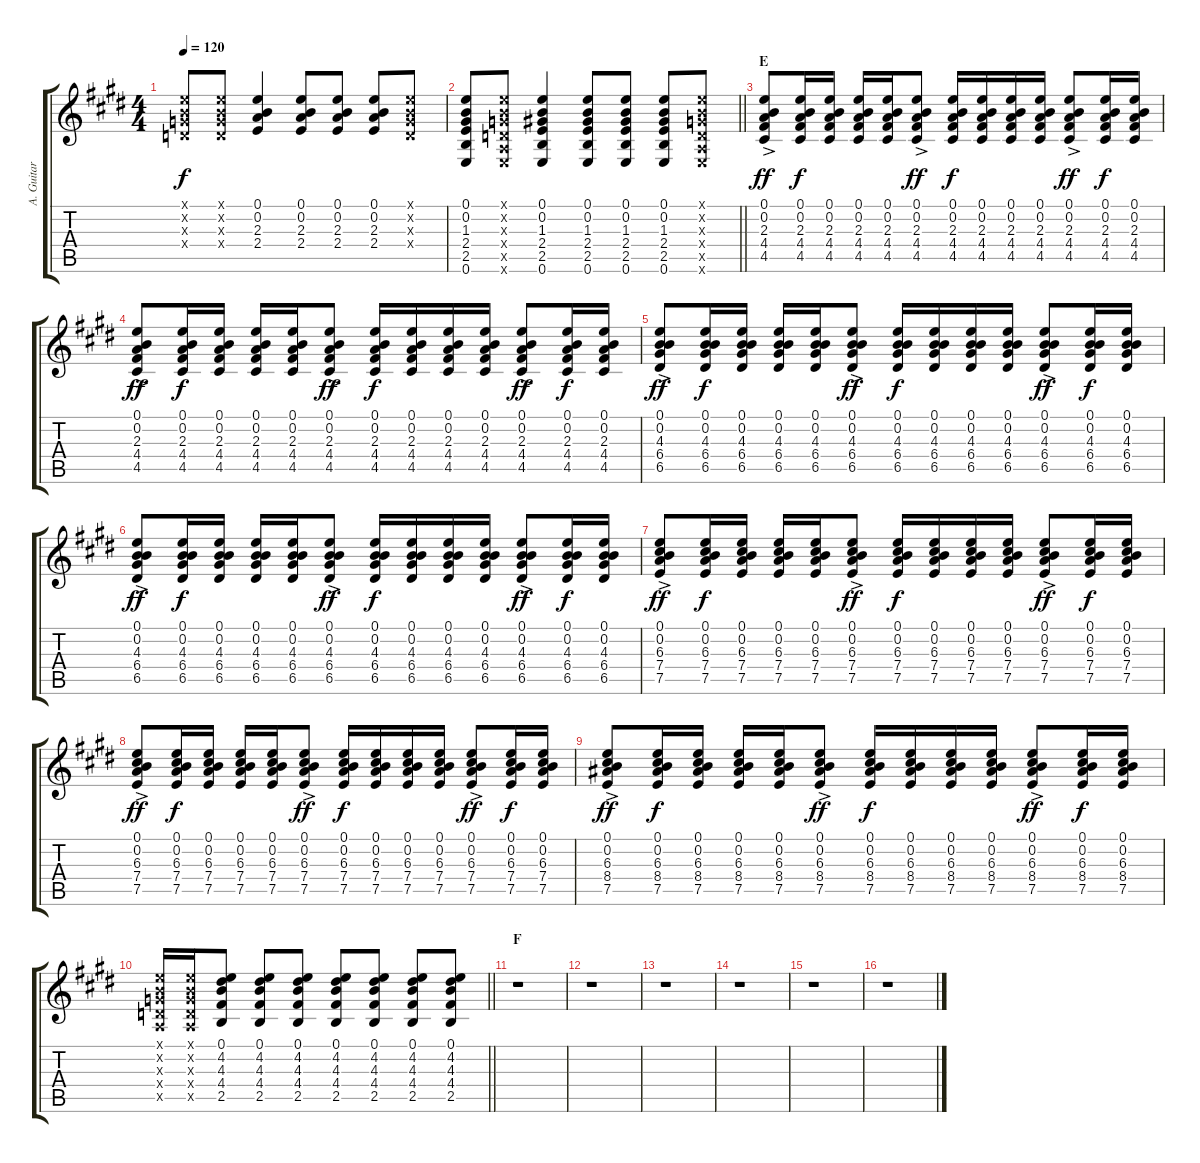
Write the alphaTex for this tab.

\track ("A. Guitar" "A. Guitar") {instrument acousticguitarsteel}
\staff {score tabs}
\tuning (E4 B3 G3 D3 A2 E2) {hide}
\ts (4 4)
\tempo 120
\clef g2
\ks e
(0.1{x} 0.2{x} 0.3{x} 0.4{x}).8{dy f} (0.1{x} 0.2{x} 0.3{x} 0.4{x}).8 (0.1 0.2 2.3 2.4).4 (0.1 0.2 2.3 2.4).8 (0.1 0.2 2.3 2.4).8 (0.1 0.2 2.3 2.4).8 (0.1{x} 0.2{x} 0.3{x} 0.4{x}).8 |
\barLineRight lightlight
(0.1 0.2 1.3 2.4 2.5 0.6).8 (0.1{x} 0.2{x} 0.3{x} 0.4{x} 0.5{x} 0.6{x}).8 (0.1 0.2 1.3 2.4 2.5 0.6).4 (0.1 0.2 1.3 2.4 2.5 0.6).8 (0.1 0.2 1.3 2.4 2.5 0.6).8 (0.1 0.2 1.3 2.4 2.5 0.6).8 (0.1{x} 0.2{x} 0.3{x} 0.4{x} 0.5{x} 0.6{x}).8 |
\section ("" "E")
(0.1{ac} 0.2{ac} 2.3{ac} 4.4{ac} 4.5{ac}).8{dy ff} (0.1 0.2 2.3 4.4 4.5).16{dy f} (0.1 0.2 2.3 4.4 4.5).16 (0.1 0.2 2.3 4.4 4.5).16 (0.1 0.2 2.3 4.4 4.5).16 (0.1{ac} 0.2{ac} 2.3{ac} 4.4{ac} 4.5{ac}).8{dy ff} (0.1 0.2 2.3 4.4 4.5).16{dy f} (0.1 0.2 2.3 4.4 4.5).16 (0.1 0.2 2.3 4.4 4.5).16 (0.1 0.2 2.3 4.4 4.5).16 (0.1{ac} 0.2{ac} 2.3{ac} 4.4{ac} 4.5{ac}).8{dy ff} (0.1 0.2 2.3 4.4 4.5).16{dy f} (0.1 0.2 2.3 4.4 4.5).16 |
(0.1{ac} 0.2{ac} 2.3{ac} 4.4{ac} 4.5{ac}).8{dy ff} (0.1 0.2 2.3 4.4 4.5).16{dy f} (0.1 0.2 2.3 4.4 4.5).16 (0.1 0.2 2.3 4.4 4.5).16 (0.1 0.2 2.3 4.4 4.5).16 (0.1{ac} 0.2{ac} 2.3{ac} 4.4{ac} 4.5{ac}).8{dy ff} (0.1 0.2 2.3 4.4 4.5).16{dy f} (0.1 0.2 2.3 4.4 4.5).16 (0.1 0.2 2.3 4.4 4.5).16 (0.1 0.2 2.3 4.4 4.5).16 (0.1{ac} 0.2{ac} 2.3{ac} 4.4{ac} 4.5{ac}).8{dy ff} (0.1 0.2 2.3 4.4 4.5).16{dy f} (0.1 0.2 2.3 4.4 4.5).16 |
(0.1{ac} 0.2{ac} 4.3{ac} 6.4{ac} 6.5{ac}).8{dy ff} (0.1 0.2 4.3 6.4 6.5).16{dy f} (0.1 0.2 4.3 6.4 6.5).16 (0.1 0.2 4.3 6.4 6.5).16 (0.1 0.2 4.3 6.4 6.5).16 (0.1{ac} 0.2{ac} 4.3{ac} 6.4{ac} 6.5{ac}).8{dy ff} (0.1 0.2 4.3 6.4 6.5).16{dy f} (0.1 0.2 4.3 6.4 6.5).16 (0.1 0.2 4.3 6.4 6.5).16 (0.1 0.2 4.3 6.4 6.5).16 (0.1{ac} 0.2{ac} 4.3{ac} 6.4{ac} 6.5{ac}).8{dy ff} (0.1 0.2 4.3 6.4 6.5).16{dy f} (0.1 0.2 4.3 6.4 6.5).16 |
(0.1{ac} 0.2{ac} 4.3{ac} 6.4{ac} 6.5{ac}).8{dy ff} (0.1 0.2 4.3 6.4 6.5).16{dy f} (0.1 0.2 4.3 6.4 6.5).16 (0.1 0.2 4.3 6.4 6.5).16 (0.1 0.2 4.3 6.4 6.5).16 (0.1{ac} 0.2{ac} 4.3{ac} 6.4{ac} 6.5{ac}).8{dy ff} (0.1 0.2 4.3 6.4 6.5).16{dy f} (0.1 0.2 4.3 6.4 6.5).16 (0.1 0.2 4.3 6.4 6.5).16 (0.1 0.2 4.3 6.4 6.5).16 (0.1{ac} 0.2{ac} 4.3{ac} 6.4{ac} 6.5{ac}).8{dy ff} (0.1 0.2 4.3 6.4 6.5).16{dy f} (0.1 0.2 4.3 6.4 6.5).16 |
(0.1{ac} 0.2{ac} 6.3{ac} 7.4{ac} 7.5{ac}).8{dy ff} (0.1 0.2 6.3 7.4 7.5).16{dy f} (0.1 0.2 6.3 7.4 7.5).16 (0.1 0.2 6.3 7.4 7.5).16 (0.1 0.2 6.3 7.4 7.5).16 (0.1{ac} 0.2{ac} 6.3{ac} 7.4{ac} 7.5{ac}).8{dy ff} (0.1 0.2 6.3 7.4 7.5).16{dy f} (0.1 0.2 6.3 7.4 7.5).16 (0.1 0.2 6.3 7.4 7.5).16 (0.1 0.2 6.3 7.4 7.5).16 (0.1{ac} 0.2{ac} 6.3{ac} 7.4{ac} 7.5{ac}).8{dy ff} (0.1 0.2 6.3 7.4 7.5).16{dy f} (0.1 0.2 6.3 7.4 7.5).16 |
(0.1{ac} 0.2{ac} 6.3{ac} 7.4{ac} 7.5{ac}).8{dy ff} (0.1 0.2 6.3 7.4 7.5).16{dy f} (0.1 0.2 6.3 7.4 7.5).16 (0.1 0.2 6.3 7.4 7.5).16 (0.1 0.2 6.3 7.4 7.5).16 (0.1{ac} 0.2{ac} 6.3{ac} 7.4{ac} 7.5{ac}).8{dy ff} (0.1 0.2 6.3 7.4 7.5).16{dy f} (0.1 0.2 6.3 7.4 7.5).16 (0.1 0.2 6.3 7.4 7.5).16 (0.1 0.2 6.3 7.4 7.5).16 (0.1{ac} 0.2{ac} 6.3{ac} 7.4{ac} 7.5{ac}).8{dy ff} (0.1 0.2 6.3 7.4 7.5).16{dy f} (0.1 0.2 6.3 7.4 7.5).16 |
(0.1{ac} 0.2{ac} 6.3{ac} 8.4{ac} 7.5{ac}).8{dy ff} (0.1 0.2 6.3 8.4 7.5).16{dy f} (0.1 0.2 6.3 8.4 7.5).16 (0.1 0.2 6.3 8.4 7.5).16 (0.1 0.2 6.3 8.4 7.5).16 (0.1{ac} 0.2{ac} 6.3{ac} 8.4{ac} 7.5{ac}).8{dy ff} (0.1 0.2 6.3 8.4 7.5).16{dy f} (0.1 0.2 6.3 8.4 7.5).16 (0.1 0.2 6.3 8.4 7.5).16 (0.1 0.2 6.3 8.4 7.5).16 (0.1{ac} 0.2{ac} 6.3{ac} 8.4{ac} 7.5{ac}).8{dy ff} (0.1 0.2 6.3 8.4 7.5).16{dy f} (0.1 0.2 6.3 8.4 7.5).16 |
\barLineRight lightlight
(0.1{x} 0.2{x} 0.3{x} 0.4{x} 0.5{x}).16 (0.1{x} 0.2{x} 0.3{x} 0.4{x} 0.5{x}).16 (0.1 4.2 4.3 4.4 2.5).8 (0.1 4.2 4.3 4.4 2.5).8 (0.1 4.2 4.3 4.4 2.5).8 (0.1 4.2 4.3 4.4 2.5).8 (0.1 4.2 4.3 4.4 2.5).8 (0.1 4.2 4.3 4.4 2.5).8 (0.1 4.2 4.3 4.4 2.5).8 |
\section ("" "F")
r.1 |
r.1 |
r.1 |
r.1 |
r.1 |
r.1
